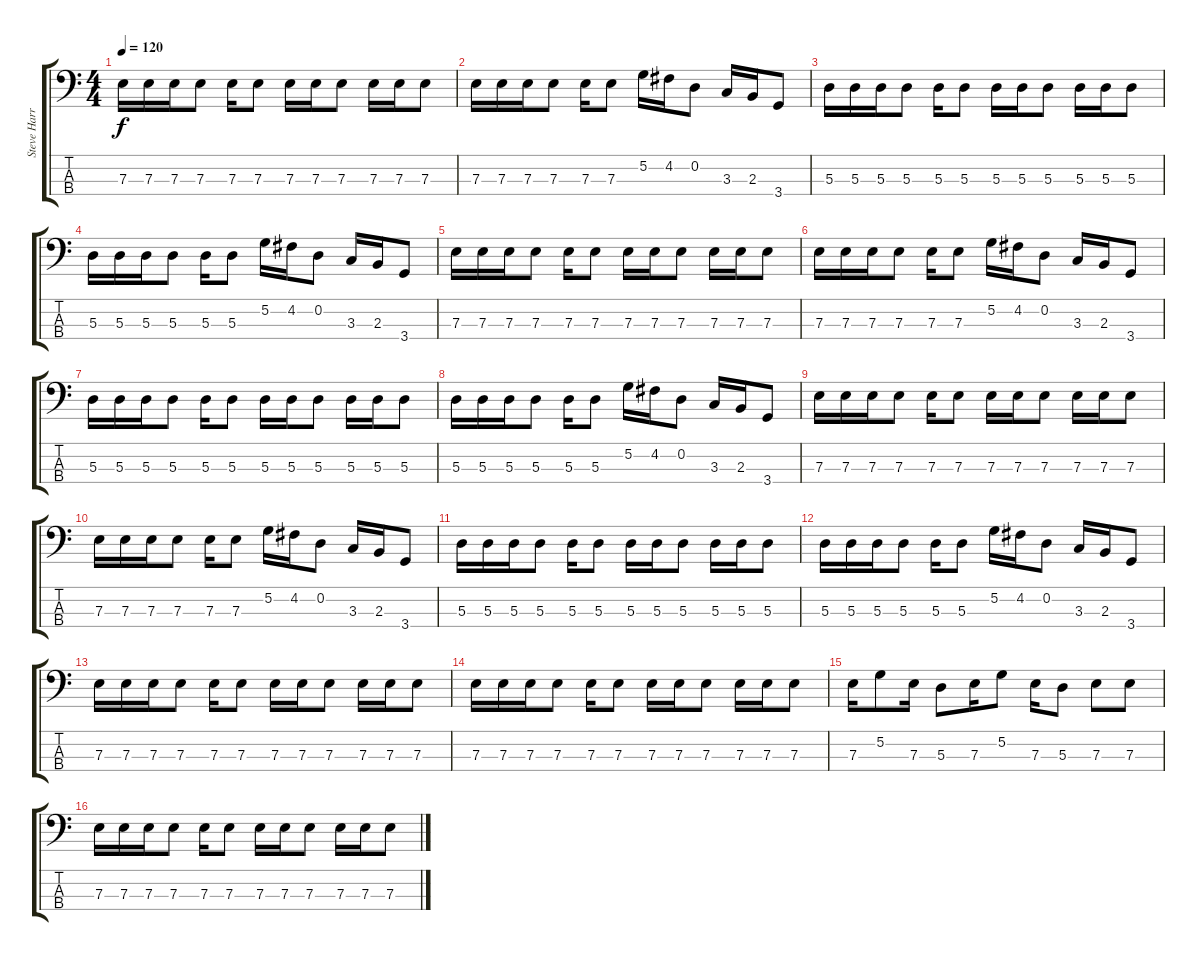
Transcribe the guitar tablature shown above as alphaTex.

\track ("Steve Harris" "Steve Harr") {instrument slapbass2}
\staff {score tabs}
\tuning (G2 D2 A1 E1) {hide}
\ts (4 4)
\tempo 120
\clef f4
\ks c
7.3.16{dy f} 7.3.16 7.3.16 7.3.8 7.3.16 7.3.8 7.3.16 7.3.16 7.3.8 7.3.16 7.3.16 7.3.8 |
7.3.16 7.3.16 7.3.16 7.3.8 7.3.16 7.3.8 5.2.16 4.2.16 0.2.8 3.3.16 2.3.16 3.4.8 |
5.3.16 5.3.16 5.3.16 5.3.8 5.3.16 5.3.8 5.3.16 5.3.16 5.3.8 5.3.16 5.3.16 5.3.8 |
5.3.16 5.3.16 5.3.16 5.3.8 5.3.16 5.3.8 5.2.16 4.2.16 0.2.8 3.3.16 2.3.16 3.4.8 |
7.3.16 7.3.16 7.3.16 7.3.8 7.3.16 7.3.8 7.3.16 7.3.16 7.3.8 7.3.16 7.3.16 7.3.8 |
7.3.16 7.3.16 7.3.16 7.3.8 7.3.16 7.3.8 5.2.16 4.2.16 0.2.8 3.3.16 2.3.16 3.4.8 |
5.3.16 5.3.16 5.3.16 5.3.8 5.3.16 5.3.8 5.3.16 5.3.16 5.3.8 5.3.16 5.3.16 5.3.8 |
5.3.16 5.3.16 5.3.16 5.3.8 5.3.16 5.3.8 5.2.16 4.2.16 0.2.8 3.3.16 2.3.16 3.4.8 |
7.3.16 7.3.16 7.3.16 7.3.8 7.3.16 7.3.8 7.3.16 7.3.16 7.3.8 7.3.16 7.3.16 7.3.8 |
7.3.16 7.3.16 7.3.16 7.3.8 7.3.16 7.3.8 5.2.16 4.2.16 0.2.8 3.3.16 2.3.16 3.4.8 |
5.3.16 5.3.16 5.3.16 5.3.8 5.3.16 5.3.8 5.3.16 5.3.16 5.3.8 5.3.16 5.3.16 5.3.8 |
5.3.16 5.3.16 5.3.16 5.3.8 5.3.16 5.3.8 5.2.16 4.2.16 0.2.8 3.3.16 2.3.16 3.4.8 |
7.3.16 7.3.16 7.3.16 7.3.8 7.3.16 7.3.8 7.3.16 7.3.16 7.3.8 7.3.16 7.3.16 7.3.8 |
7.3.16 7.3.16 7.3.16 7.3.8 7.3.16 7.3.8 7.3.16 7.3.16 7.3.8 7.3.16 7.3.16 7.3.8 |
7.3.16 5.2.8 7.3.16 5.3.8 7.3.16 5.2.8 7.3.16 5.3.8 7.3.8 7.3.8 |
7.3.16 7.3.16 7.3.16 7.3.8 7.3.16 7.3.8 7.3.16 7.3.16 7.3.8 7.3.16 7.3.16 7.3.8
